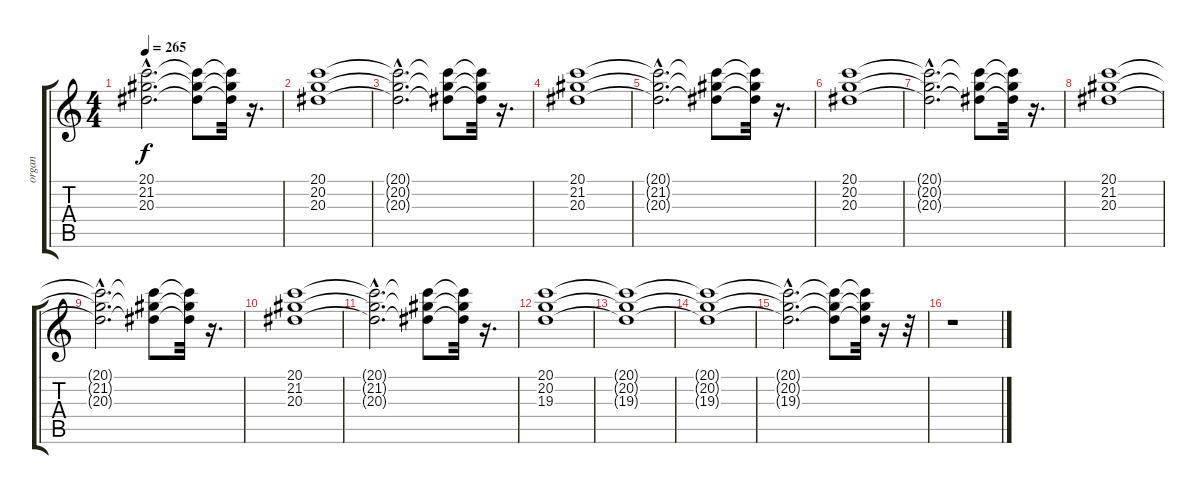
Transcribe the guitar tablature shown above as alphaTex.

\track ("organ" "organ") {instrument drawbarorgan}
\staff {score tabs}
\tuning (E4 B3 G3 D3 A2 E2) {hide}
\ts (4 4)
\tempo 265
\clef g2
\ks c
(20.1{hac t} 21.2{hac t} 20.3{hac t}).2{d dy f} (20.1{t} 21.2{t} 20.3{t}).8 (20.1{t} 21.2{t} 20.3{t}).32 r.16{d} |
(20.1 20.2 20.3).1 |
(20.1{hac t} 20.2{hac t} 20.3{hac t}).2{d} (20.1{t} 20.2{t} 20.3{t}).8 (20.1{t} 20.2{t} 20.3{t}).32 r.16{d} |
(20.1 21.2 20.3).1 |
(20.1{hac t} 21.2{hac t} 20.3{hac t}).2{d} (20.1{t} 21.2{t} 20.3{t}).8 (20.1{t} 21.2{t} 20.3{t}).32 r.16{d} |
(20.1 20.2 20.3).1 |
(20.1{hac t} 20.2{hac t} 20.3{hac t}).2{d} (20.1{t} 20.2{t} 20.3{t}).8 (20.1{t} 20.2{t} 20.3{t}).32 r.16{d} |
(20.1 21.2 20.3).1 |
(20.1{hac t} 21.2{hac t} 20.3{hac t}).2{d} (20.1{t} 21.2{t} 20.3{t}).8 (20.1{t} 21.2{t} 20.3{t}).32 r.16{d} |
(20.1 21.2 20.3).1 |
(20.1{hac t} 21.2{hac t} 20.3{hac t}).2{d} (20.1{t} 21.2{t} 20.3{t}).8 (20.1{t} 21.2{t} 20.3{t}).32 r.16{d} |
(20.1 20.2 19.3).1 |
(20.1{t} 20.2{t} 19.3{t}).1 |
(20.1{t} 20.2{t} 19.3{t}).1 |
(20.1{hac t} 20.2{hac t} 19.3{hac t}).2{d} (20.1{t} 20.2{t} 19.3{t}).8 (20.1{t} 20.2{t} 19.3{t}).32 r.16 r.32 |
r.1
